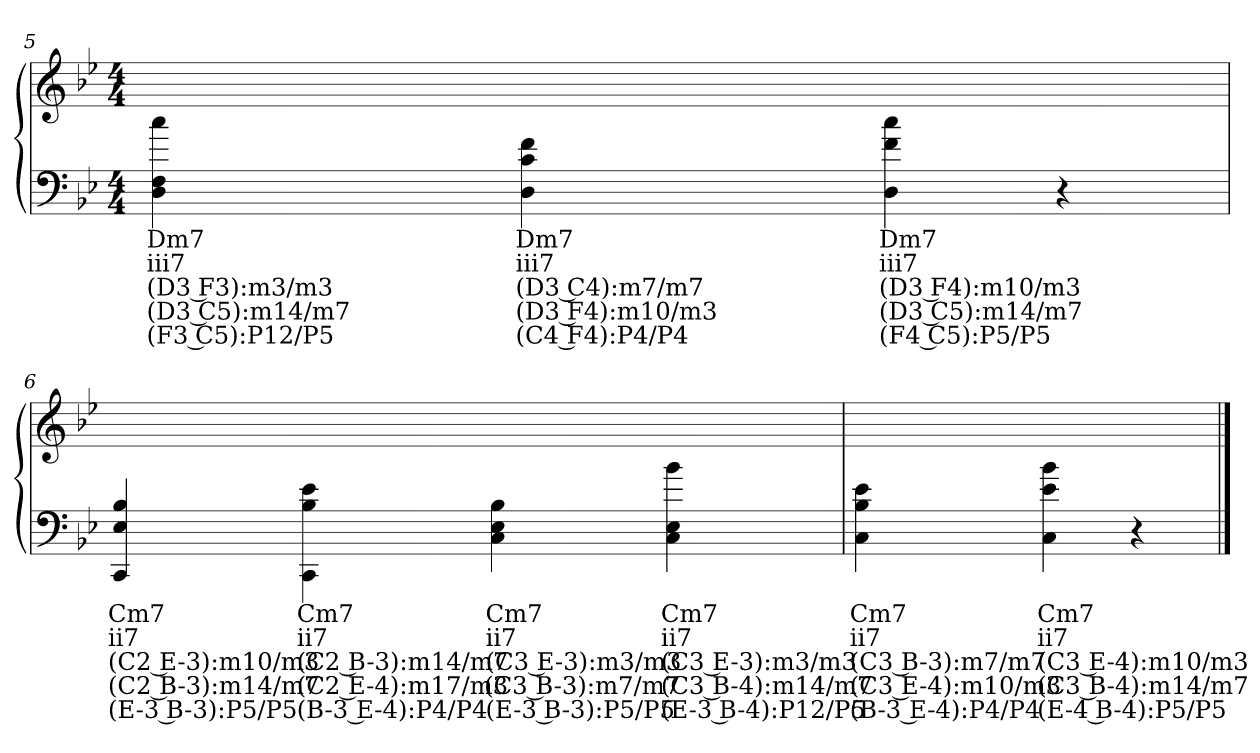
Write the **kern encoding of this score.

**kern	**text	**text	**text	**text	**text	**kern
*part2	*part2	*part2	*part2	*part2	*part2	*part1
*staff2	*staff2	*staff2	*staff2	*staff2	*staff2	*staff1
*clefF4	*	*	*	*	*	*clefG2
*k[b-e-]	*	*	*	*	*	*k[b-e-]
*B-:	*	*	*	*	*	*B-:
*M4/4	*	*	*	*	*	*M4/4
=5	=5	=5	=5	=5	=5	=5
4D 4F 4cc	Dm7	iii7	(D3 F3):m3/m3	(D3 C5):m14/m7	(F3 C5):P12/P5	1ryy
4D 4c 4f	Dm7	iii7	(D3 C4):m7/m7	(D3 F4):m10/m3	(C4 F4):P4/P4	.
4D 4f 4cc	Dm7	iii7	(D3 F4):m10/m3	(D3 C5):m14/m7	(F4 C5):P5/P5	.
4r	.	.	.	.	.	.
=6	=6	=6	=6	=6	=6	=6
4CC 4E- 4B-	Cm7	ii7	(C2 E-3):m10/m3	(C2 B-3):m14/m7	(E-3 B-3):P5/P5	1ryy
4CC 4B- 4e-	Cm7	ii7	(C2 B-3):m14/m7	(C2 E-4):m17/m3	(B-3 E-4):P4/P4	.
4C 4E- 4B-	Cm7	ii7	(C3 E-3):m3/m3	(C3 B-3):m7/m7	(E-3 B-3):P5/P5	.
4C 4E- 4b-	Cm7	ii7	(C3 E-3):m3/m3	(C3 B-4):m14/m7	(E-3 B-4):P12/P5	.
=7	=7	=7	=7	=7	=7	=7
4C 4B- 4e-	Cm7	ii7	(C3 B-3):m7/m7	(C3 E-4):m10/m3	(B-3 E-4):P4/P4	2.ryy
4C 4e- 4b-	Cm7	ii7	(C3 E-4):m10/m3	(C3 B-4):m14/m7	(E-4 B-4):P5/P5	.
4r	.	.	.	.	.	.
==	==	==	==	==	==	==
*-	*-	*-	*-	*-	*-	*-
